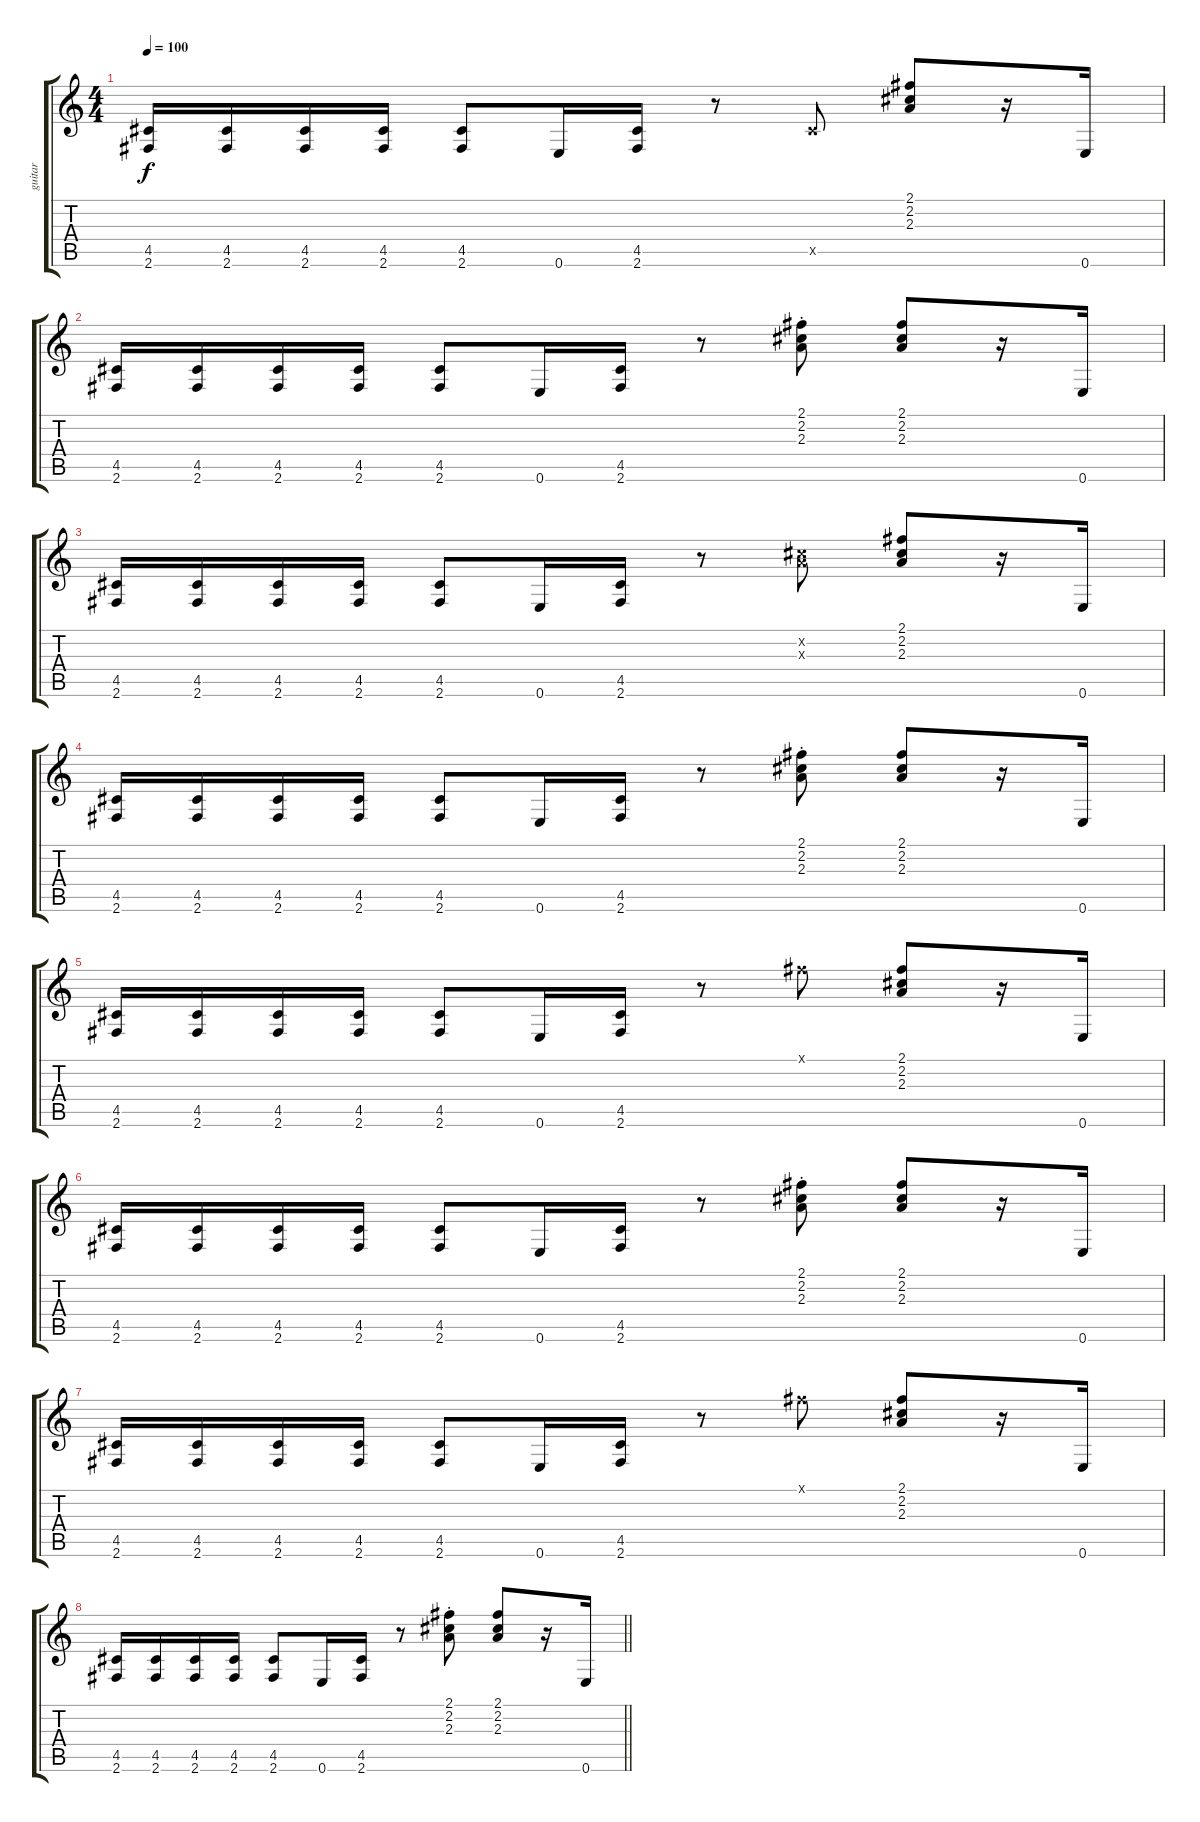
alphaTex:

\track ("guitar" "guitar") {instrument overdrivenguitar}
\staff {score tabs}
\tuning (E4 B3 G3 D3 A2 E2) {hide}
\ts (4 4)
\tempo 100
\clef g2
\ks c
(4.5 2.6).16{dy f} (4.5 2.6).16 (4.5 2.6).16 (4.5 2.6).16 (4.5 2.6).8 0.6.16 (4.5 2.6).16 r.8 4.5{x}.8 (2.1 2.2 2.3).8 r.16 0.6.16 |
(4.5 2.6).16 (4.5 2.6).16 (4.5 2.6).16 (4.5 2.6).16 (4.5 2.6).8 0.6.16 (4.5 2.6).16 r.8 (2.1{st} 2.2{st} 2.3{st}).8 (2.1 2.2 2.3).8 r.16 0.6.16 |
(4.5 2.6).16 (4.5 2.6).16 (4.5 2.6).16 (4.5 2.6).16 (4.5 2.6).8 0.6.16 (4.5 2.6).16 r.8 (2.2{x} 2.3{x}).8 (2.1 2.2 2.3).8 r.16 0.6.16 |
(4.5 2.6).16 (4.5 2.6).16 (4.5 2.6).16 (4.5 2.6).16 (4.5 2.6).8 0.6.16 (4.5 2.6).16 r.8 (2.1{st} 2.2{st} 2.3{st}).8 (2.1 2.2 2.3).8 r.16 0.6.16 |
(4.5 2.6).16 (4.5 2.6).16 (4.5 2.6).16 (4.5 2.6).16 (4.5 2.6).8 0.6.16 (4.5 2.6).16 r.8 2.1{x}.8 (2.1 2.2 2.3).8 r.16 0.6.16 |
(4.5 2.6).16 (4.5 2.6).16 (4.5 2.6).16 (4.5 2.6).16 (4.5 2.6).8 0.6.16 (4.5 2.6).16 r.8 (2.1{st} 2.2{st} 2.3{st}).8 (2.1 2.2 2.3).8 r.16 0.6.16 |
(4.5 2.6).16 (4.5 2.6).16 (4.5 2.6).16 (4.5 2.6).16 (4.5 2.6).8 0.6.16 (4.5 2.6).16 r.8 2.1{x}.8 (2.1 2.2 2.3).8 r.16 0.6.16 |
\barLineRight lightlight
(4.5 2.6).16 (4.5 2.6).16 (4.5 2.6).16 (4.5 2.6).16 (4.5 2.6).8 0.6.16 (4.5 2.6).16 r.8 (2.1{st} 2.2{st} 2.3{st}).8 (2.1 2.2 2.3).8 r.16 0.6.16
